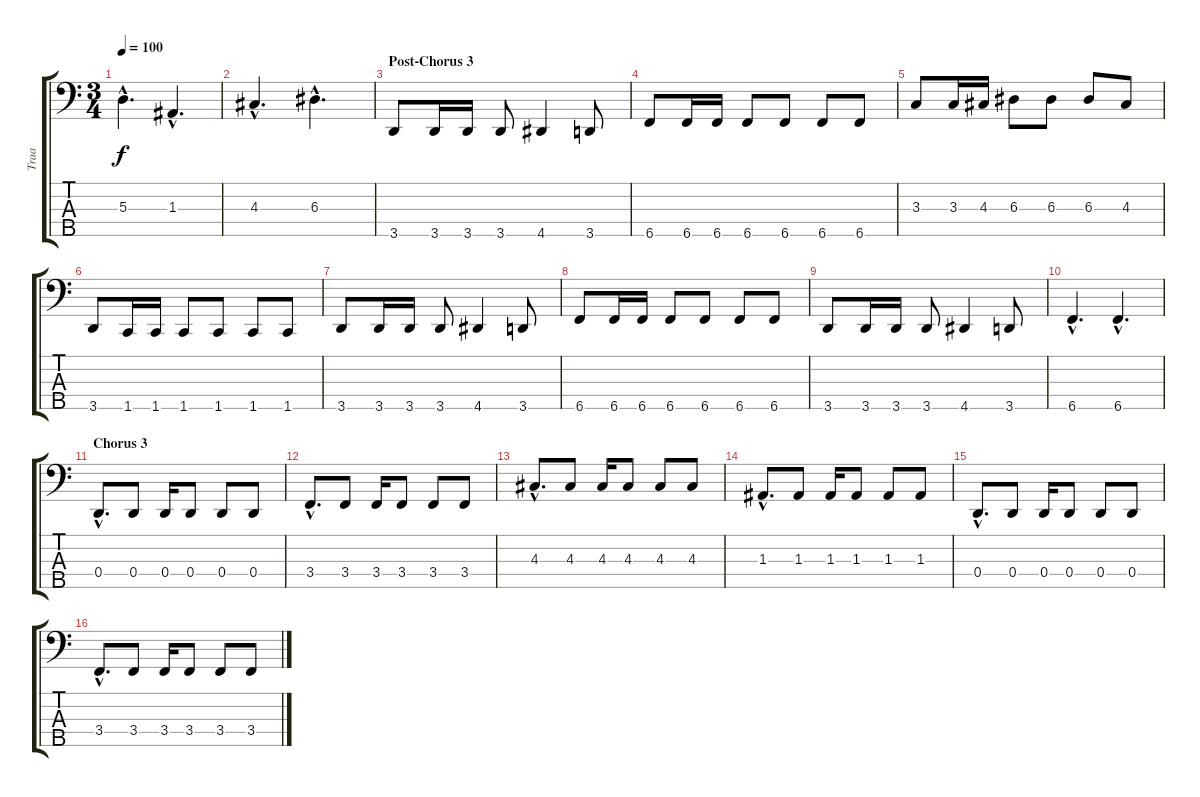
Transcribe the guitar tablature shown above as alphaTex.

\track ("Traa" "Traa") {instrument electricbassfinger}
\staff {score tabs}
\tuning (G2 D2 A1 D1 B0) {hide}
\ts (3 4)
\tempo 100
\clef f4
\ks c
5.3{hac}.4{d dy f} 1.3{hac}.4{d} |
4.3{hac}.4{d} 6.3{hac}.4{d} |
\section ("" "Post-Chorus 3")
3.5.8 3.5.16 3.5.16 3.5.8 4.5.4 3.5.8 |
6.5.8 6.5.16 6.5.16 6.5.8 6.5.8 6.5.8 6.5.8 |
3.3.8 3.3.16 4.3.16 6.3.8 6.3.8 6.3.8 4.3.8 |
3.5.8 1.5.16 1.5.16 1.5.8 1.5.8 1.5.8 1.5.8 |
3.5.8 3.5.16 3.5.16 3.5.8 4.5.4 3.5.8 |
6.5.8 6.5.16 6.5.16 6.5.8 6.5.8 6.5.8 6.5.8 |
3.5.8 3.5.16 3.5.16 3.5.8 4.5.4 3.5.8 |
6.5{hac}.4{d} 6.5{hac}.4{d} |
\section ("" "Chorus 3")
0.4{hac}.8{d} 0.4.8 0.4.16 0.4.8 0.4.8 0.4.8 |
3.4{hac}.8{d} 3.4.8 3.4.16 3.4.8 3.4.8 3.4.8 |
4.3{hac}.8{d} 4.3.8 4.3.16 4.3.8 4.3.8 4.3.8 |
1.3{hac}.8{d} 1.3.8 1.3.16 1.3.8 1.3.8 1.3.8 |
0.4{hac}.8{d} 0.4.8 0.4.16 0.4.8 0.4.8 0.4.8 |
3.4{hac}.8{d} 3.4.8 3.4.16 3.4.8 3.4.8 3.4.8
